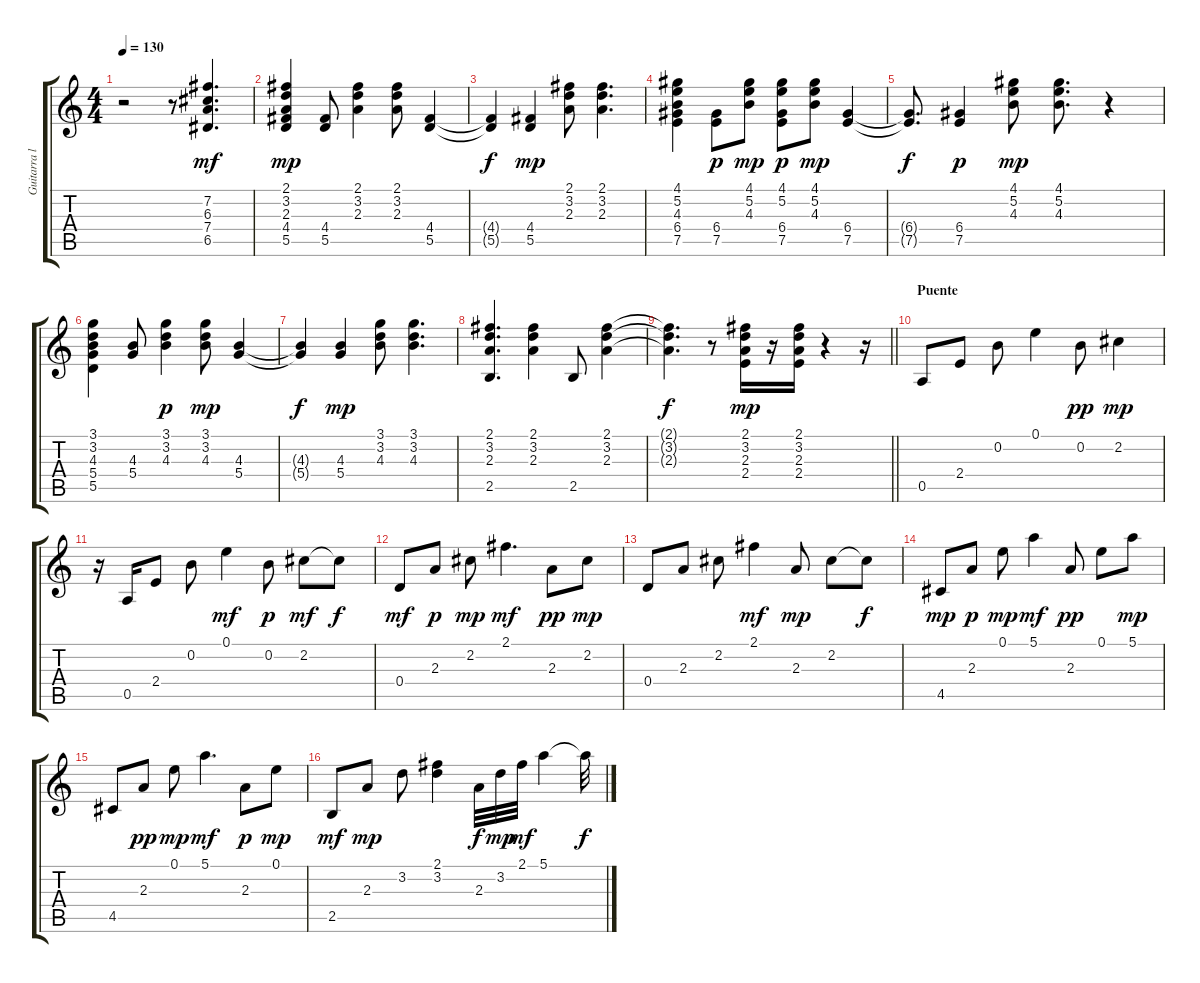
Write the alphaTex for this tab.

\track ("Guitarra l" "Guitarra l") {instrument acousticguitarsteel}
\staff {score tabs}
\tuning (E4 B3 G3 D3 A2 E2) {hide}
\ts (4 4)
\tempo 130
\clef g2
\ks c
r.2{dy mp} r.8 (7.2 6.3 7.4 6.5).4{d dy mf} |
(2.1 3.2 2.3 4.4 5.5).4{dy mp} (4.4 5.5).8 (2.1 3.2 2.3).4 (2.1 3.2 2.3).8 (4.4 5.5).4 |
(4.4{t} 5.5{t}).4{dy f} (4.4 5.5).4{dy mp} (2.1 3.2 2.3).8 (2.1 3.2 2.3).4{d} |
(4.1 5.2 4.3 6.4 7.5).4 (6.4 7.5).8{dy p} (4.1 5.2 4.3).8{dy mp} (4.1 5.2 6.4 7.5).8{dy p} (4.1 5.2 4.3).8{dy mp} (6.4 7.5).4 |
(6.4{t} 7.5{t}).8{d dy f} (6.4 7.5).4{dy p} (4.1 5.2 4.3).8{dy mp} (4.1 5.2 4.3).8{d} r.4 |
(3.1 3.2 4.3 5.4 5.5).4 (4.3 5.4).8 (3.1 3.2 4.3).4{dy p} (3.1 3.2 4.3).8{dy mp} (4.3 5.4).4 |
(4.3{t} 5.4{t}).4{dy f} (4.3 5.4).4{dy mp} (3.1 3.2 4.3).8 (3.1 3.2 4.3).4{d} |
(2.1 3.2 2.3 2.5).4{d} (2.1 3.2 2.3).4 2.5.8 (2.1 3.2 2.3).4 |
\barLineRight lightlight
(2.1{t} 3.2{t} 2.3{t}).4{d dy f} r.8 (2.1 3.2 2.3 2.4).16{dy mp} r.16 (2.1 3.2 2.3 2.4).16 r.4 r.16 |
\section ("" "Puente")
0.5.8 2.4.8 0.2.8 0.1.4 0.2.8{dy pp} 2.2.4{dy mp} |
r.16 0.5.16 2.4.8 0.2.8 0.1.4{dy mf} 0.2.8{dy p} 2.2.8{dy mf} 2.2{t}.8{dy f} |
0.4.8{dy mf} 2.3.8{dy p} 2.2.8{dy mp} 2.1.4{d dy mf} 2.3.8{dy pp} 2.2.8{dy mp} |
0.4.8 2.3.8 2.2.8 2.1.4{dy mf} 2.3.8{dy mp} 2.2.8 2.2{t}.8{dy f} |
4.5.8{dy mp} 2.3.8{dy p} 0.1.8{dy mp} 5.1.4{dy mf} 2.3.8{dy pp} 0.1.8 5.1.8{dy mp} |
4.5.8 2.3.8{dy pp} 0.1.8{dy mp} 5.1.4{d dy mf} 2.3.8{dy p} 0.1.8{dy mp} |
2.5.8{dy mf} 2.3.8{dy mp} 3.2.8 (2.1 3.2).4 2.3.32{dy f} 3.2.32{dy mp} 2.1.32{dy mf} 5.1.4 5.1{t}.32{dy f}
